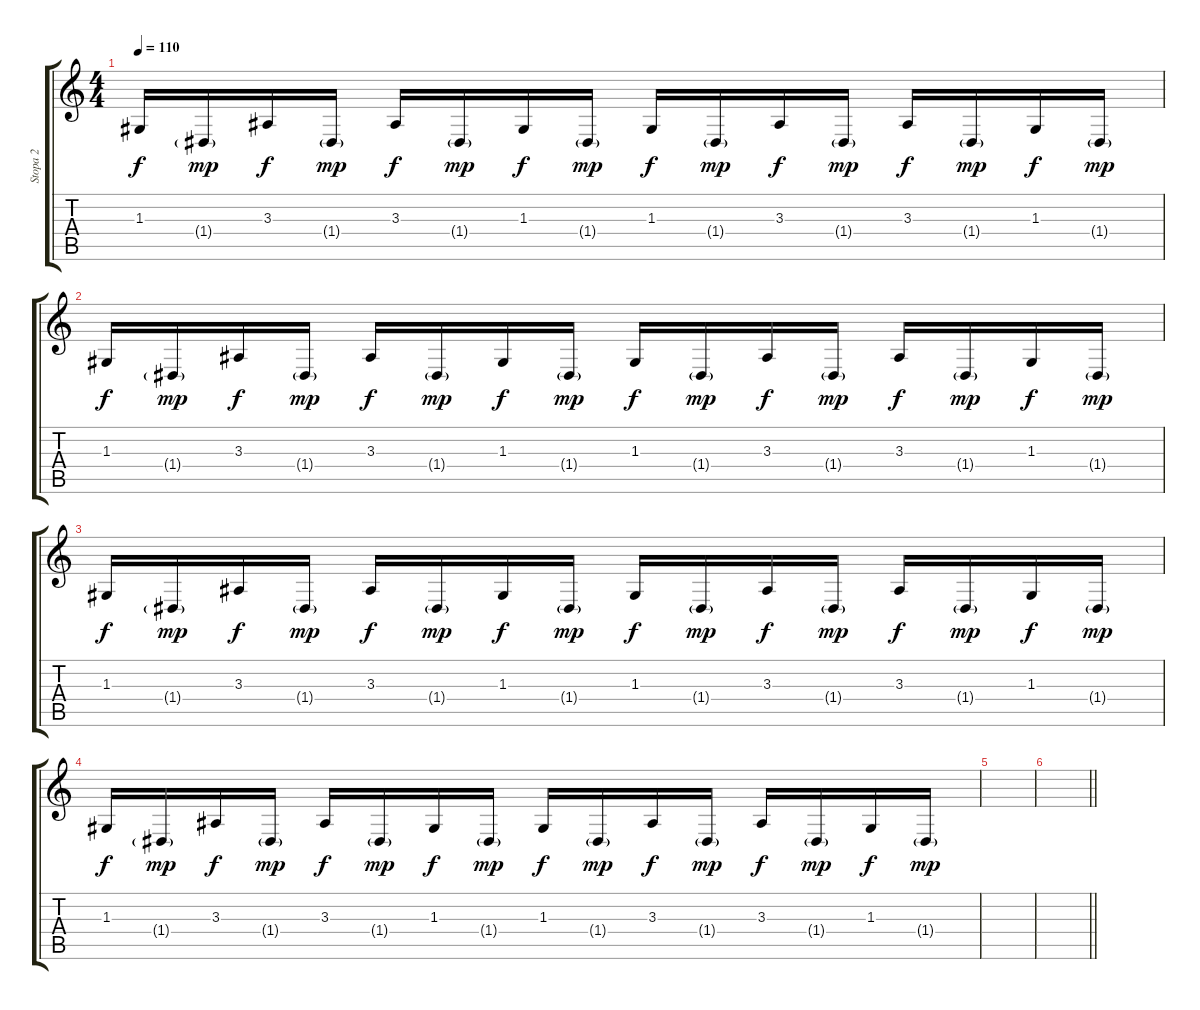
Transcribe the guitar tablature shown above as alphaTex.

\track ("Stopa 2" "Stopa 2") {instrument stringensemble1}
\staff {score tabs}
\tuning (E4 B3 G3 D3 A2 E2) {hide}
\ts (4 4)
\tempo 110
\clef g2
\ks c
1.3.16{dy f} 1.4{g}.16{dy mp} 3.3.16{dy f} 1.4{g}.16{dy mp} 3.3.16{dy f} 1.4{g}.16{dy mp} 1.3.16{dy f} 1.4{g}.16{dy mp} 1.3.16{dy f} 1.4{g}.16{dy mp} 3.3.16{dy f} 1.4{g}.16{dy mp} 3.3.16{dy f} 1.4{g}.16{dy mp} 1.3.16{dy f} 1.4{g}.16{dy mp} |
1.3.16{dy f} 1.4{g}.16{dy mp} 3.3.16{dy f} 1.4{g}.16{dy mp} 3.3.16{dy f} 1.4{g}.16{dy mp} 1.3.16{dy f} 1.4{g}.16{dy mp} 1.3.16{dy f} 1.4{g}.16{dy mp} 3.3.16{dy f} 1.4{g}.16{dy mp} 3.3.16{dy f} 1.4{g}.16{dy mp} 1.3.16{dy f} 1.4{g}.16{dy mp} |
1.3.16{dy f} 1.4{g}.16{dy mp} 3.3.16{dy f} 1.4{g}.16{dy mp} 3.3.16{dy f} 1.4{g}.16{dy mp} 1.3.16{dy f} 1.4{g}.16{dy mp} 1.3.16{dy f} 1.4{g}.16{dy mp} 3.3.16{dy f} 1.4{g}.16{dy mp} 3.3.16{dy f} 1.4{g}.16{dy mp} 1.3.16{dy f} 1.4{g}.16{dy mp} |
1.3.16{dy f} 1.4{g}.16{dy mp} 3.3.16{dy f} 1.4{g}.16{dy mp} 3.3.16{dy f} 1.4{g}.16{dy mp} 1.3.16{dy f} 1.4{g}.16{dy mp} 1.3.16{dy f} 1.4{g}.16{dy mp} 3.3.16{dy f} 1.4{g}.16{dy mp} 3.3.16{dy f} 1.4{g}.16{dy mp} 1.3.16{dy f} 1.4{g}.16{dy mp} |
|
\barLineRight lightlight
